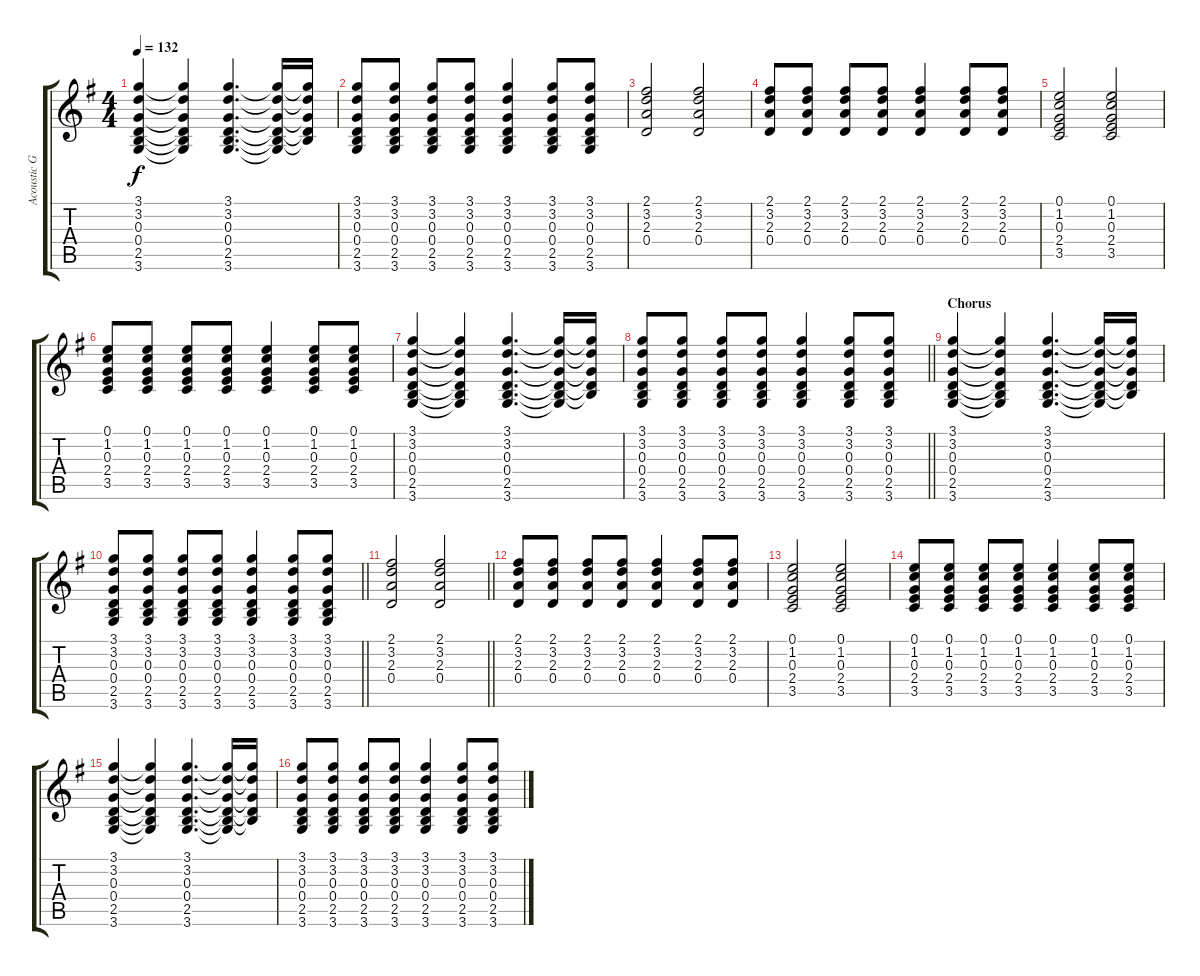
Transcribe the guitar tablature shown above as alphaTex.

\track ("Acoustic Guitar" "Acoustic G") {instrument acousticguitarnylon}
\staff {score tabs}
\tuning (E4 B3 G3 D3 A2 E2) {hide}
\ts (4 4)
\tempo 132
\clef g2
\ks g
(3.1 3.2 0.3 0.4 2.5 3.6).4{dy f} (3.1{t} 3.2{t} 0.3{t} 0.4{t} 2.5{t} 3.6{t}).4 (3.1 3.2 0.3 0.4 2.5 3.6).4{d} (3.1{t} 3.2{t} 0.3{t} 0.4{t} 2.5{t} 3.6{t}).16 (3.1{t} 3.2{t} 0.3{t} 0.4{t} 2.5{t}).16 |
(3.1 3.2 0.3 0.4 2.5 3.6).8 (3.1 3.2 0.3 0.4 2.5 3.6).8 (3.1 3.2 0.3 0.4 2.5 3.6).8 (3.1 3.2 0.3 0.4 2.5 3.6).8 (3.1 3.2 0.3 0.4 2.5 3.6).4 (3.1 3.2 0.3 0.4 2.5 3.6).8 (3.1 3.2 0.3 0.4 2.5 3.6).8 |
(2.1 3.2 2.3 0.4).2 (2.1 3.2 2.3 0.4).2 |
(2.1 3.2 2.3 0.4).8 (2.1 3.2 2.3 0.4).8 (2.1 3.2 2.3 0.4).8 (2.1 3.2 2.3 0.4).8 (2.1 3.2 2.3 0.4).4 (2.1 3.2 2.3 0.4).8 (2.1 3.2 2.3 0.4).8 |
(0.1 1.2 0.3 2.4 3.5).2 (0.1 1.2 0.3 2.4 3.5).2 |
(0.1 1.2 0.3 2.4 3.5).8 (0.1 1.2 0.3 2.4 3.5).8 (0.1 1.2 0.3 2.4 3.5).8 (0.1 1.2 0.3 2.4 3.5).8 (0.1 1.2 0.3 2.4 3.5).4 (0.1 1.2 0.3 2.4 3.5).8 (0.1 1.2 0.3 2.4 3.5).8 |
(3.1 3.2 0.3 0.4 2.5 3.6).4 (3.1{t} 3.2{t} 0.3{t} 0.4{t} 2.5{t} 3.6{t}).4 (3.1 3.2 0.3 0.4 2.5 3.6).4{d} (3.1{t} 3.2{t} 0.3{t} 0.4{t} 2.5{t} 3.6{t}).16 (3.1{t} 3.2{t} 0.3{t} 0.4{t} 2.5{t}).16 |
\barLineRight lightlight
(3.1 3.2 0.3 0.4 2.5 3.6).8 (3.1 3.2 0.3 0.4 2.5 3.6).8 (3.1 3.2 0.3 0.4 2.5 3.6).8 (3.1 3.2 0.3 0.4 2.5 3.6).8 (3.1 3.2 0.3 0.4 2.5 3.6).4 (3.1 3.2 0.3 0.4 2.5 3.6).8 (3.1 3.2 0.3 0.4 2.5 3.6).8 |
\section ("" "Chorus")
(3.1 3.2 0.3 0.4 2.5 3.6).4 (3.1{t} 3.2{t} 0.3{t} 0.4{t} 2.5{t} 3.6{t}).4 (3.1 3.2 0.3 0.4 2.5 3.6).4{d} (3.1{t} 3.2{t} 0.3{t} 0.4{t} 2.5{t} 3.6{t}).16 (3.1{t} 3.2{t} 0.3{t} 0.4{t} 2.5{t}).16 |
\barLineRight lightlight
(3.1 3.2 0.3 0.4 2.5 3.6).8 (3.1 3.2 0.3 0.4 2.5 3.6).8 (3.1 3.2 0.3 0.4 2.5 3.6).8 (3.1 3.2 0.3 0.4 2.5 3.6).8 (3.1 3.2 0.3 0.4 2.5 3.6).4 (3.1 3.2 0.3 0.4 2.5 3.6).8 (3.1 3.2 0.3 0.4 2.5 3.6).8 |
\barLineRight lightlight
(2.1 3.2 2.3 0.4).2 (2.1 3.2 2.3 0.4).2 |
(2.1 3.2 2.3 0.4).8 (2.1 3.2 2.3 0.4).8 (2.1 3.2 2.3 0.4).8 (2.1 3.2 2.3 0.4).8 (2.1 3.2 2.3 0.4).4 (2.1 3.2 2.3 0.4).8 (2.1 3.2 2.3 0.4).8 |
(0.1 1.2 0.3 2.4 3.5).2 (0.1 1.2 0.3 2.4 3.5).2 |
(0.1 1.2 0.3 2.4 3.5).8 (0.1 1.2 0.3 2.4 3.5).8 (0.1 1.2 0.3 2.4 3.5).8 (0.1 1.2 0.3 2.4 3.5).8 (0.1 1.2 0.3 2.4 3.5).4 (0.1 1.2 0.3 2.4 3.5).8 (0.1 1.2 0.3 2.4 3.5).8 |
(3.1 3.2 0.3 0.4 2.5 3.6).4 (3.1{t} 3.2{t} 0.3{t} 0.4{t} 2.5{t} 3.6{t}).4 (3.1 3.2 0.3 0.4 2.5 3.6).4{d} (3.1{t} 3.2{t} 0.3{t} 0.4{t} 2.5{t} 3.6{t}).16 (3.1{t} 3.2{t} 0.3{t} 0.4{t} 2.5{t}).16 |
(3.1 3.2 0.3 0.4 2.5 3.6).8 (3.1 3.2 0.3 0.4 2.5 3.6).8 (3.1 3.2 0.3 0.4 2.5 3.6).8 (3.1 3.2 0.3 0.4 2.5 3.6).8 (3.1 3.2 0.3 0.4 2.5 3.6).4 (3.1 3.2 0.3 0.4 2.5 3.6).8 (3.1 3.2 0.3 0.4 2.5 3.6).8
